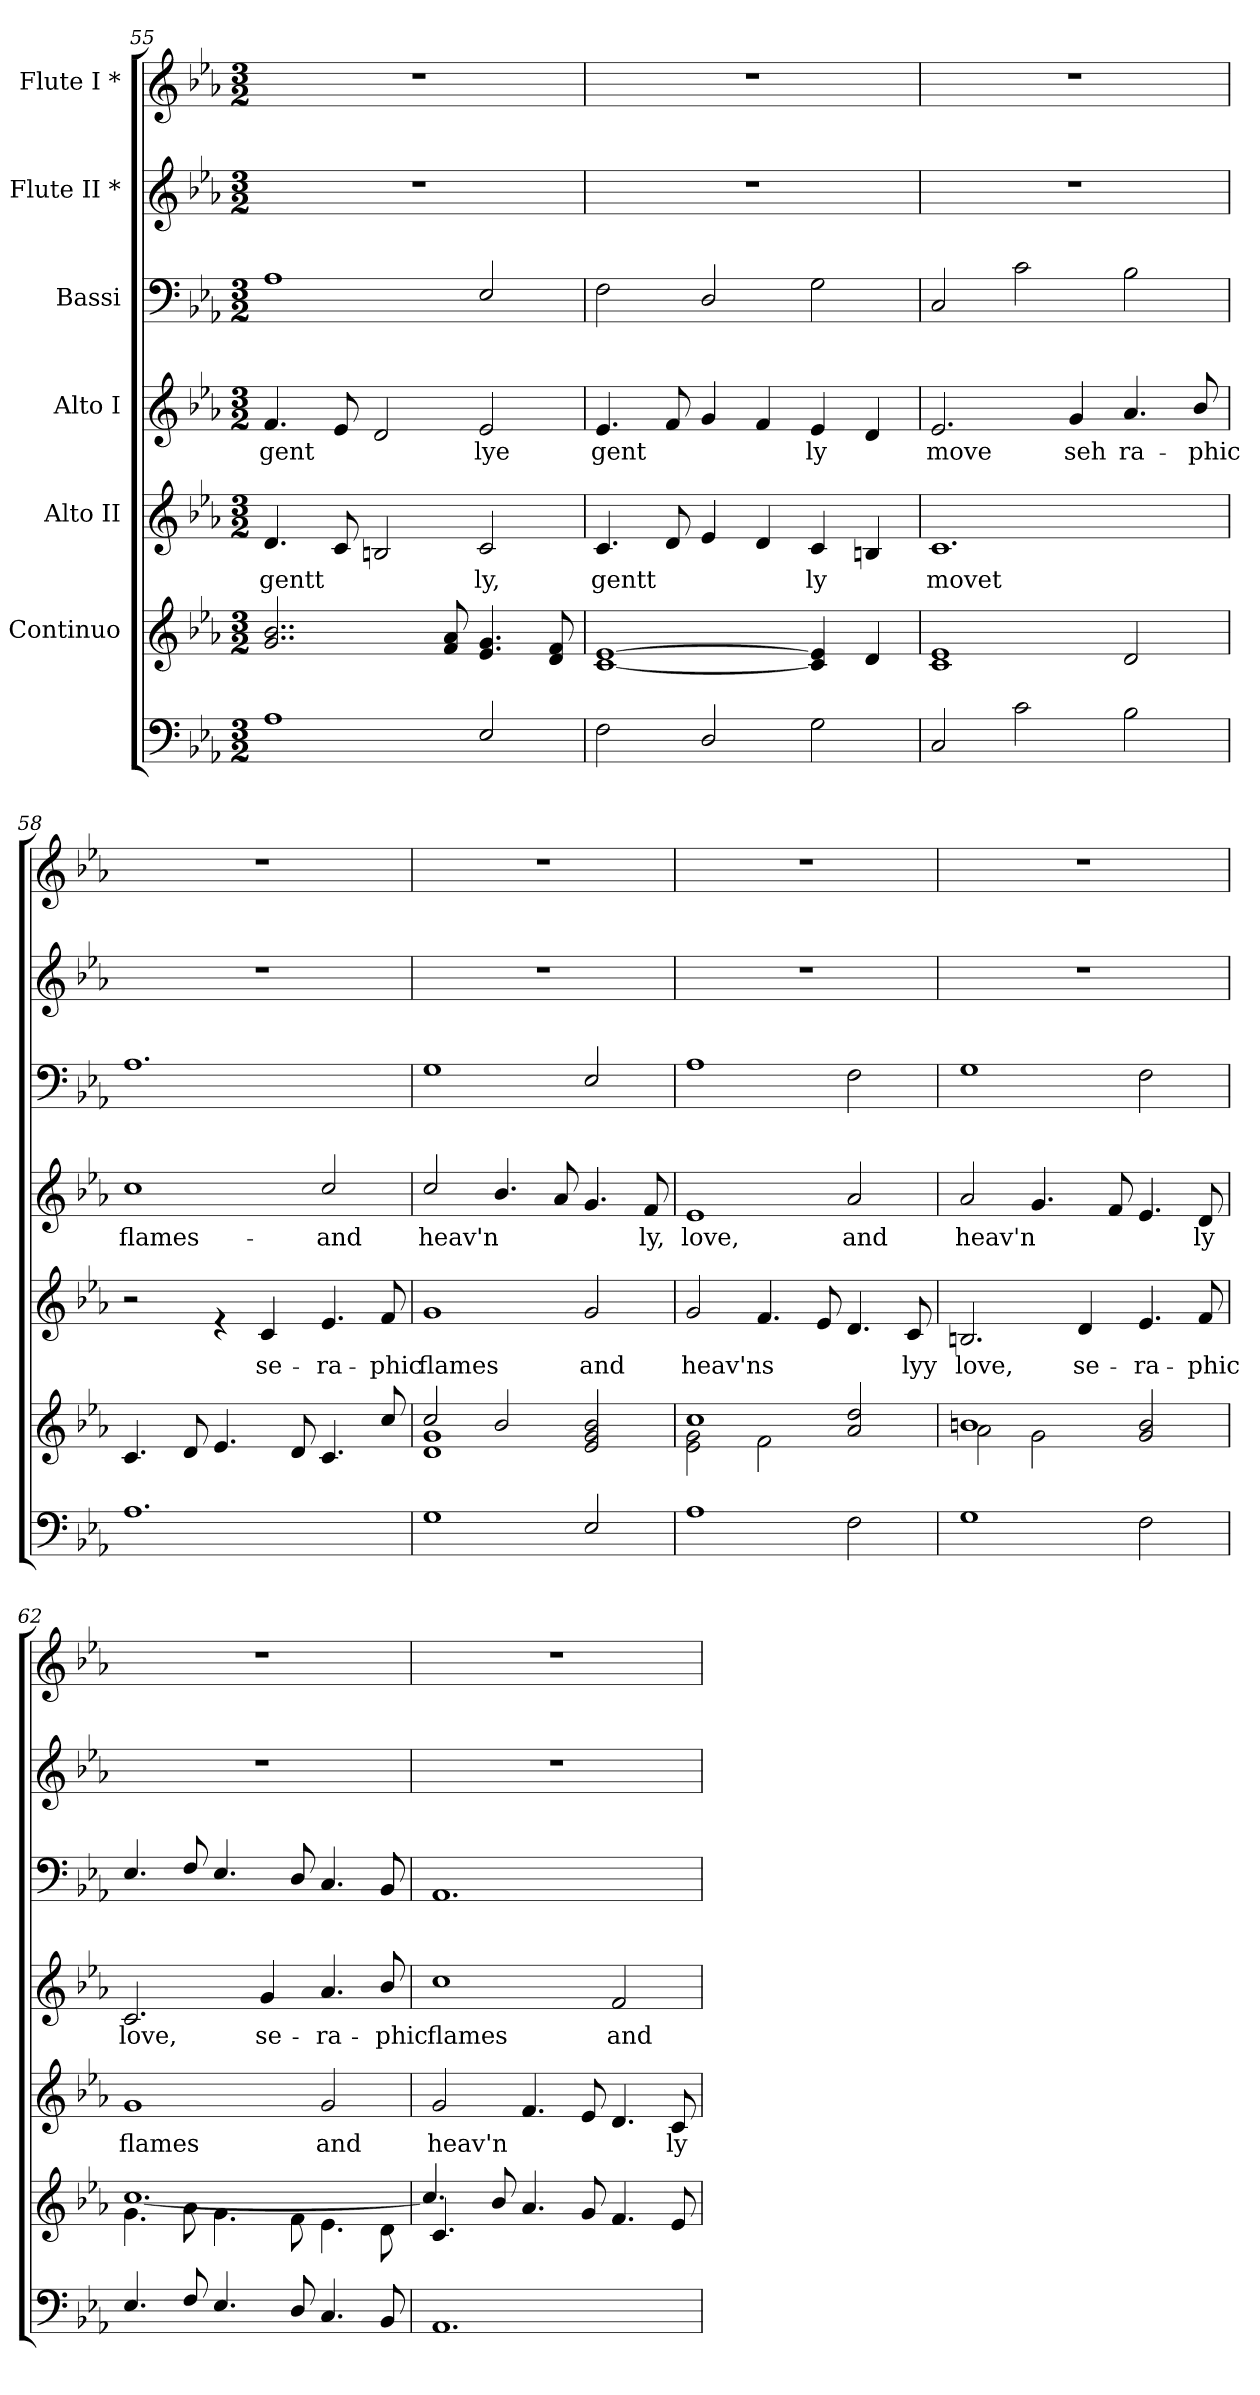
**kern	**kern	**kern	**text	**kern	**text	**kern	**kern	**kern
*part7	*part6	*part5	*part5	*part4	*part4	*part3	*part2	*part1
*staff7	*staff6	*staff5	*staff5	*staff4	*staff4	*staff3	*staff2	*staff1
*	*I"Continuo	*I"Alto II	*	*I"Alto I	*	*I"Bassi	*I"Flute II *	*I"Flute I *
*clefF4	*clefG2	*clefG2	*	*clefG2	*	*clefF4	*clefG2	*clefG2
*k[b-e-a-]	*k[b-e-a-]	*k[b-e-a-]	*	*k[b-e-a-]	*	*k[b-e-a-]	*k[b-e-a-]	*k[b-e-a-]
*E-:	*E-:	*E-:	*	*E-:	*	*E-:	*E-:	*E-:
*M3/2	*M3/2	*M3/2	*	*M3/2	*	*M3/2	*M3/2	*M3/2
=55	=55	=55	=55	=55	=55	=55	=55	=55
!	!	!	!LO:LY:b	!	!LO:LY:b	!	!LO:N:vis=1	!LO:N:vis=1
1A-	2..g/ 2..b-/	4.d/	gentt	4.f/	gent	1A-	1.r	1.r
.	.	8c/	.	8e-/	.	.	.	.
.	.	2Bn/	.	2d/	.	.	.	.
.	8f/ 8a-/	.	.	.	.	.	.	.
!	!	!	!LO:LY:b	!	!LO:LY:b	!	!	!
2E-/	4.e-/ 4.g/	2c/	ly,	2e-/	lye	2E-/	.	.
.	8d/ 8f/	.	.	.	.	.	.	.
=56	=56	=56	=56	=56	=56	=56	=56	=56
!	!	!	!LO:LY:b	!	!LO:LY:b	!	!LO:N:vis=1	!LO:N:vis=1
2F\	[<1c [<1e-	4.c/	gentt	4.e-/	gent	2F\	1.r	1.r
.	.	8d/	.	8f/	.	.	.	.
2D/	.	4e-/	.	4g/	.	2D/	.	.
.	.	4d/	.	4f/	.	.	.	.
!	!	!	!LO:LY:b	!	!LO:LY:b	!	!	!
2G\	4c/] 4e-/]	4c/	ly	4e-/	ly	2G\	.	.
.	4d/	4Bn/	.	4d/	.	.	.	.
!!LO:LB:g=z
=57	=57	=57	=57	=57	=57	=57	=57	=57
!	!	!	!LO:LY:b	!	!LO:LY:b	!	!LO:N:vis=1	!LO:N:vis=1
2C/	1c 1e-	1.c	movet	2.e-/	move	2C/	1.r	1.r
2c\	.	.	.	.	.	2c\	.	.
!	!	!	!	!	!LO:LY:b	!	!	!
.	.	.	.	4g/	seh	.	.	.
!	!	!	!	!	!LO:LY:b	!	!	!
2B-\	2d/	.	.	4.a-/	ra-	2B-\	.	.
!	!	!	!	!	!LO:LY:b	!	!	!
.	.	.	.	8b-/	-phic	.	.	.
!!LO:PB:g=z
=58	=58	=58	=58	=58	=58	=58	=58	=58
!	!	!	!	!	!LO:LY:b	!	!LO:N:vis=1	!LO:N:vis=1
1.A-	4.c/	2r	.	1cc	flames-	1.A-	1.r	1.r
.	8d/	.	.	.	.	.	.	.
.	4.e-/	4re	.	.	.	.	.	.
!	!	!	!LO:LY:b	!	!	!	!	!
.	.	4c/	se-	.	.	.	.	.
.	8d/	.	.	.	.	.	.	.
!	!	!	!LO:LY:b	!	!LO:LY:b	!	!	!
.	4.c/	4.e-/	-ra-	2cc/	-and	.	.	.
!	!	!	!LO:LY:b	!	!	!	!	!
.	8cc/	8f/	-phic	.	.	.	.	.
=59	=59	=59	=59	=59	=59	=59	=59	=59
*	*^	*	*	*	*	*	*	*
!	!	!	!	!LO:LY:b	!	!LO:LY:b	!	!LO:N:vis=1	!LO:N:vis=1
1G	2cc/	1d 1g	1g	flames	2cc/	heav'n	1G	1.r	1.r
.	2b-/	.	.	.	4.b-/	.	.	.	.
.	.	.	.	.	8a-/	.	.	.	.
!	!	!	!	!LO:LY:b	!	!	!	!	!
2E-/	2e-/ 2g/ 2b-/	2ryy	2g/	and	4.g/	.	2E-/	.	.
!	!	!	!	!	!	!LO:LY:b	!	!	!
.	.	.	.	.	8f/	ly,	.	.	.
=60	=60	=60	=60	=60	=60	=60	=60	=60	=60
!	!	!	!	!LO:LY:b	!	!LO:LY:b	!	!LO:N:vis=1	!LO:N:vis=1
1A-	2e-\ 2g\	1cc	2g/	heav'ns	1e-	love,	1A-	1.r	1.r
.	2f\	.	4.f/	.	.	.	.	.	.
.	.	.	8e-/	.	.	.	.	.	.
!	!	!	!	!	!	!LO:LY:b	!	!	!
2F\	2a-/ 2dd/	2ryy	4.d/	.	2a-/	and	2F\	.	.
!	!	!	!	!LO:LY:b	!	!	!	!	!
.	.	.	8c/	lyy	.	.	.	.	.
=61	=61	=61	=61	=61	=61	=61	=61	=61	=61
!	!	!	!	!LO:LY:b	!	!LO:LY:b	!	!LO:N:vis=1	!LO:N:vis=1
1G	1bn	2a-\	2.Bn/	love,	2a-/	heav'n	1G	1.r	1.r
.	.	2g\	.	.	4.g/	.	.	.	.
!	!	!	!	!LO:LY:b	!	!	!	!	!
.	.	.	4d/	se-	.	.	.	.	.
.	.	.	.	.	8f/	.	.	.	.
!	!	!	!	!LO:LY:b	!	!	!	!	!
2F\	2g/ 2b/	2ryy	4.e-/	-ra-	4.e-/	.	2F\	.	.
!	!	!	!	!LO:LY:b	!	!LO:LY:b	!	!	!
.	.	.	8f/	-phic	8d/	ly	.	.	.
!!LO:LB:g=z
=62	=62	=62	=62	=62	=62	=62	=62	=62	=62
!	!	!	!	!LO:LY:b	!	!LO:LY:b	!	!LO:N:vis=1	!LO:N:vis=1
4.E-/	4.g\	[<1.cc	1g	flames	2.c/	love,	4.E-/	1.r	1.r
8F/	8a-\	.	.	.	.	.	8F/	.	.
4.E-/	4.g\	.	.	.	.	.	4.E-/	.	.
!	!	!	!	!	!	!LO:LY:b	!	!	!
.	.	.	.	.	4g/	se-	.	.	.
8D/	8f\	.	.	.	.	.	8D/	.	.
!	!	!	!	!LO:LY:b	!	!LO:LY:b	!	!	!
4.C/	4.e-\	.	2g/	and	4.a-/	-ra-	4.C/	.	.
!	!	!	!	!	!	!LO:LY:b	!	!	!
8BB-/	8d\	.	.	.	8b-/	-phic	8BB-/	.	.
=63	=63	=63	=63	=63	=63	=63	=63	=63	=63
!	!	!	!	!LO:LY:b	!	!LO:LY:b	!	!LO:N:vis=1	!LO:N:vis=1
1.AA-	4.c/	4.cc/]	2g/	heav'n	1cc	flames	1.AA-	1.r	1.r
.	8b-/	1ryy	.	.	.	.	.	.	.
.	4.a-/	.	4.f/	.	.	.	.	.	.
.	8g/	.	8e-/	.	.	.	.	.	.
!	!	!	!	!	!	!LO:LY:b	!	!	!
.	4.f/	.	4.d/	.	2f/	and	.	.	.
!	!	!	!	!LO:LY:b	!	!	!	!	!
.	8e-/	8ryy	8c/	ly	.	.	.	.	.
*	*v	*v	*	*	*	*	*	*	*
=	=	=	=	=	=	=	=	=
*-	*-	*-	*-	*-	*-	*-	*-	*-
